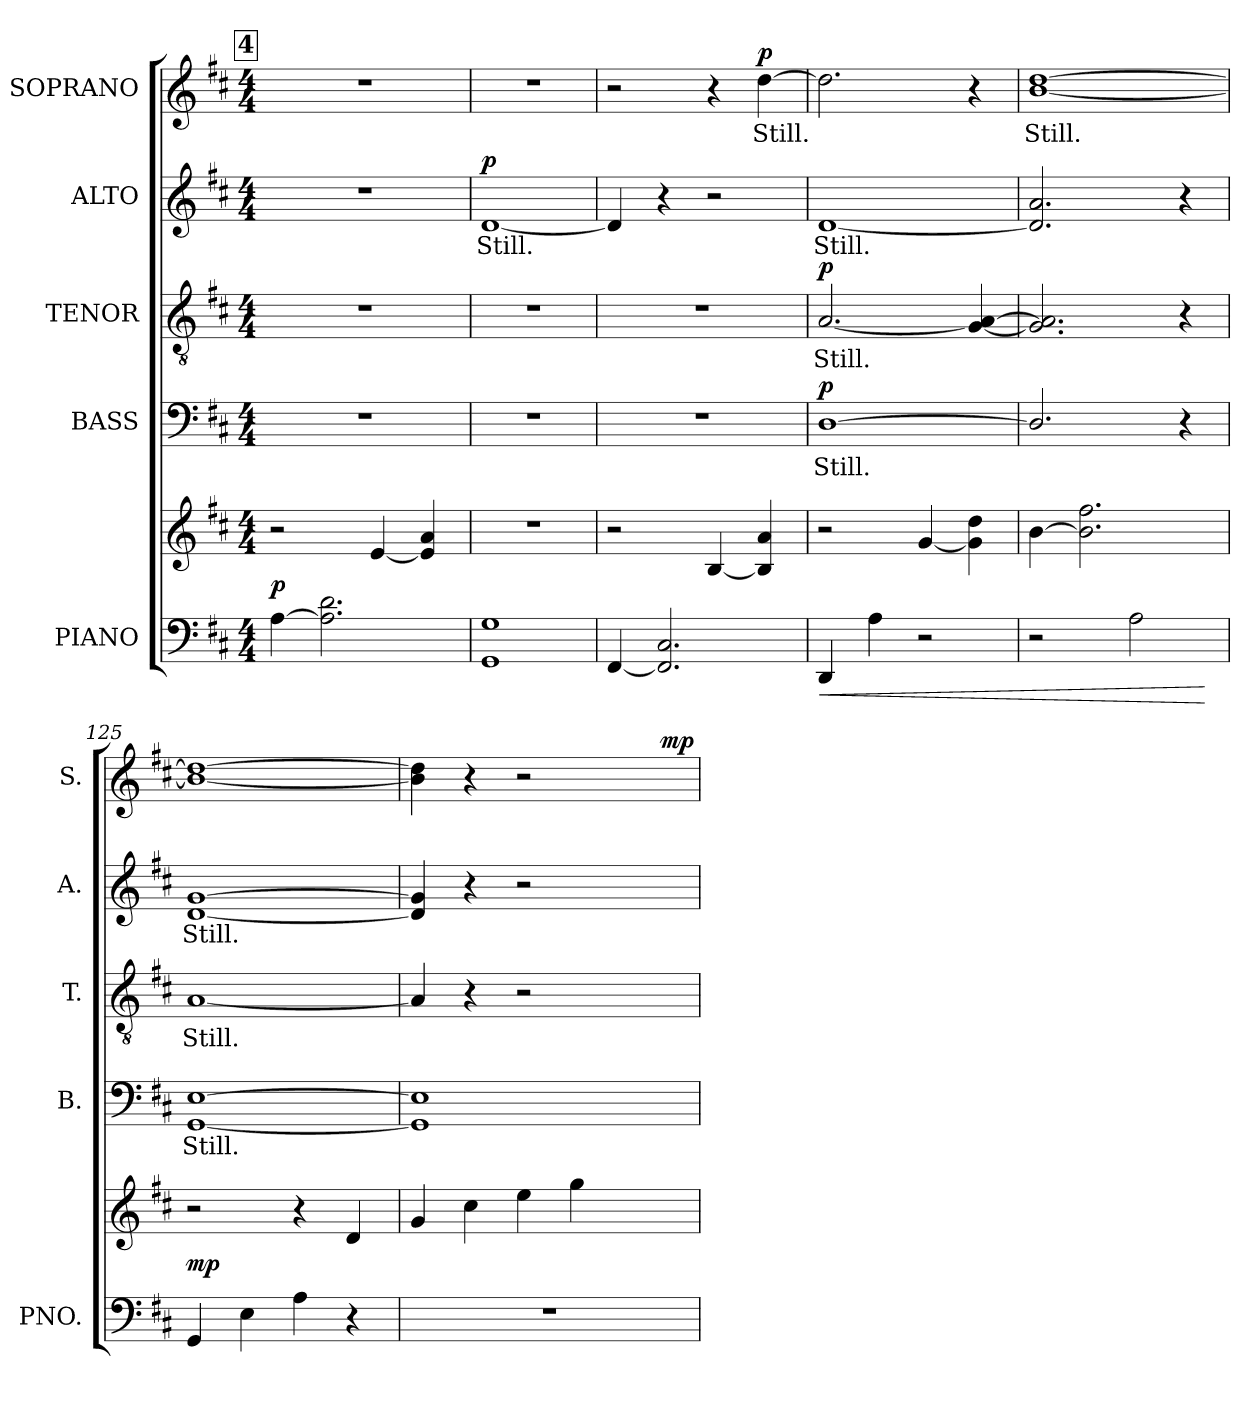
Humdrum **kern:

**kern	**kern	**dynam	**kern	**text	**dynam	**kern	**text	**dynam	**kern	**text	**dynam	**kern	**text	**dynam
*part5	*part5	*part5	*part4	*part4	*part4	*part3	*part3	*part3	*part2	*part2	*part2	*part1	*part1	*part1
*staff6	*staff5	*staff5/6	*staff4	*staff4	*staff4	*staff3	*staff3	*staff3	*staff2	*staff2	*staff2	*staff1	*staff1	*staff1
*I"PIANO	*	*	*I"BASS	*	*	*I"TENOR	*	*	*I"ALTO	*	*	*I"SOPRANO	*	*
*I'PNO.	*	*	*I'B.	*	*	*I'T.	*	*	*I'A.	*	*	*I'S.	*	*
*clefF4	*clefG2	*	*clefF4	*	*	*clefGv2	*	*	*clefG2	*	*	*clefG2	*	*
*	*	*	*	*	*	*ITrd7c12	*	*	*	*	*	*	*	*
*k[f#c#]	*k[f#c#]	*	*k[f#c#]	*	*	*k[f#c#]	*	*	*k[f#c#]	*	*	*k[f#c#]	*	*
*D:	*D:	*	*D:	*	*	*D:	*	*	*D:	*	*	*D:	*	*
*M4/4	*M4/4	*	*M4/4	*	*	*M4/4	*	*	*M4/4	*	*	*M4/4	*	*
*MM80	*MM80	*	*MM80	*	*	*MM80	*	*	*MM80	*	*	*MM80	*	*
!!LO:REH:place=s1:B:color=#000000:enc=box:fs=18.8548:t=4
=120	=120	=120	=120	=120	=120	=120	=120	=120	=120	=120	=120	=120	=120	=120
[4Ai\	2r	p	1r	.	.	1r	.	.	1r	.	.	1r	.	.
2.Ai\] 2.di	.	.	.	.	.	.	.	.	.	.	.	.	.	.
.	[4ei/	.	.	.	.	.	.	.	.	.	.	.	.	.
.	4ei/] 4ai	.	.	.	.	.	.	.	.	.	.	.	.	.
=121	=121	=121	=121	=121	=121	=121	=121	=121	=121	=121	=121	=121	=121	=121
!	!	!	!	!	!	!	!	!	!	!LO:LY:b:color=#000000	!	!	!	!
1GGi 1Gi	1r	.	1r	.	.	1r	.	.	[1di	Still.	p	1r	.	.
=122	=122	=122	=122	=122	=122	=122	=122	=122	=122	=122	=122	=122	=122	=122
[4FF#i/	2r	.	1r	.	.	1r	.	.	4di/]	.	.	2r	.	.
2.FF#i/] 2.C#i	.	.	.	.	.	.	.	.	4r	.	.	.	.	.
.	[4Bi/	.	.	.	.	.	.	.	2r	.	.	4r	.	.
!	!	!	!	!	!	!	!	!	!	!	!	!	!LO:LY:b:color=#000000	!
.	4Bi/] 4ai	.	.	.	.	.	.	.	.	.	.	[4ddi\	Still.	p
=123	=123	=123	=123	=123	=123	=123	=123	=123	=123	=123	=123	=123	=123	=123
!	!	!LO:HP:b=2	!	!	!	!	!	!	!	!	!	!	!	!
!	!	!	!	!LO:LY:b:color=#000000	!	!	!	!	!	!	!	!	!	!
!	!	!	!	!	!	!	!LO:LY:b:color=#000000	!	!	!	!	!	!	!
!	!	!	!	!	!	!	!	!	!	!LO:LY:b:color=#000000	!	!	!	!
4DDi/	2r	<	[1Di	Still.	p	[2.AAi/	Still.	p	[1di	Still.	.	2.ddi\]	.	.
4Ai\	.	.	.	.	.	.	.	.	.	.	.	.	.	.
2r	[4gi/	.	.	.	.	.	.	.	.	.	.	.	.	.
.	4gi\] 4ddi	.	.	.	.	[4GGi/ 4AAi_	.	.	.	.	.	4r	.	.
=124	=124	=124	=124	=124	=124	=124	=124	=124	=124	=124	=124	=124	=124	=124
!	!	!	!	!	!	!	!	!	!	!	!	!	!LO:LY:b:color=#000000	!
2r	[4bi\	.	2.Di/]	.	.	2.GGi/] 2.AAi]	.	.	2.di/] 2.ai	.	.	[1bi [1ddi	Still.	.
.	2.bi\] 2.ff#i	.	.	.	.	.	.	.	.	.	.	.	.	.
2Ai\	.	.	.	.	.	.	.	.	.	.	.	.	.	.
.	.	.	4r	.	.	4r	.	.	4r	.	.	.	.	.
.	.	[	.	.	.	.	.	.	.	.	.	.	.	.
!!LO:LB:g=z
=125	=125	=125	=125	=125	=125	=125	=125	=125	=125	=125	=125	=125	=125	=125
!	!	!	!	!LO:LY:b:color=#000000	!	!	!	!	!	!	!	!	!	!
!	!	!	!	!	!	!	!LO:LY:b:color=#000000	!	!	!	!	!	!	!
!	!	!	!	!	!	!	!	!	!	!LO:LY:b:color=#000000	!	!	!	!
4GGi/	2r	mp	[1GGi [1Ei	Still.	.	[1AAi	Still.	.	[1di [1gi	Still.	.	1bi_ 1ddi_	.	.
4Ei\	.	.	.	.	.	.	.	.	.	.	.	.	.	.
4Ai\	4r	.	.	.	.	.	.	.	.	.	.	.	.	.
4r	4di/	.	.	.	.	.	.	.	.	.	.	.	.	.
=126	=126	=126	=126	=126	=126	=126	=126	=126	=126	=126	=126	=126	=126	=126
*	*	*	*	*	*	*	*	*	*	*	*	*^	*	*
1r	4gi/	.	1GGi] 1Ei]	.	.	4AAi/]	.	.	4di/] 4gi]	.	.	4bi\] 4ddi]	2ryy	.	.
.	4cc#i\	.	.	.	.	4r	.	.	4r	.	.	4r	.	.	.
.	4eei\	.	.	.	.	2r	.	.	2r	.	.	2r	4ryy	.	.
.	4ggi\	.	.	.	.	.	.	.	.	.	.	.	8ryy	.	.
.	.	.	.	.	.	.	.	.	.	.	.	.	16ryy	.	.
.	.	.	.	.	.	.	.	.	.	.	.	.	32ryy	.	.
.	.	.	.	.	.	.	.	.	.	.	.	.	64ryy	.	.
.	.	.	.	.	.	.	.	.	.	.	.	.	128...ryy	.	.
.	.	.	.	.	.	.	.	.	.	.	.	.	1024ryy	.	mp
*	*	*	*	*	*	*	*	*	*	*	*	*v	*v	*	*
=	=	=	=	=	=	=	=	=	=	=	=	=	=	=
*-	*-	*-	*-	*-	*-	*-	*-	*-	*-	*-	*-	*-	*-	*-
